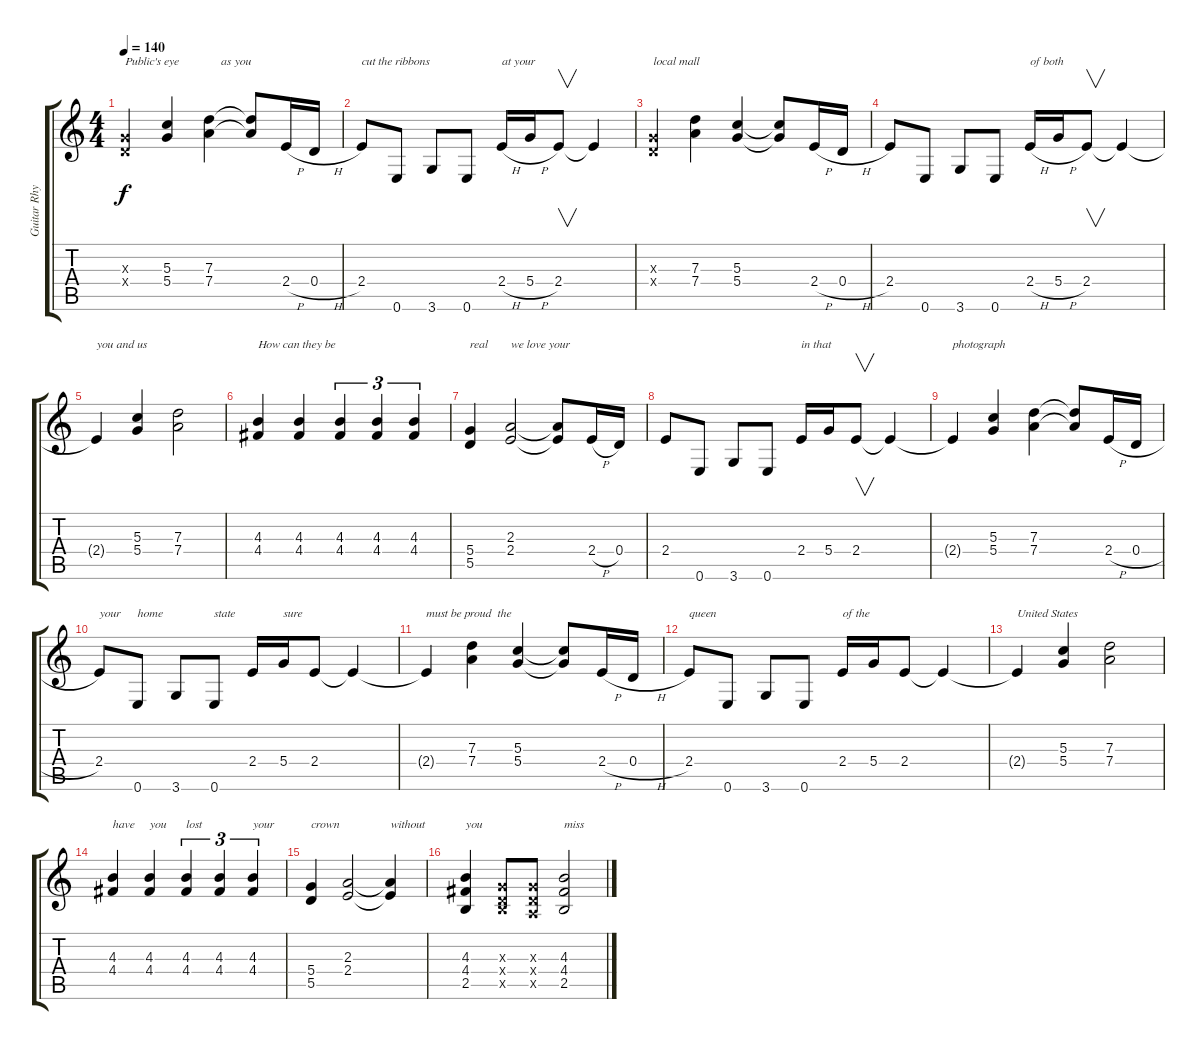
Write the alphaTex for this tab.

\track ("Guitar Rhythm" "Guitar Rhy") {instrument overdrivenguitar}
\staff {score tabs}
\tuning (E4 B3 G3 D3 A2 E2) {hide}
\ts (4 4)
\tempo 140
\clef g2
\ks c
(0.3{x} 0.4{x}).4{txt "Public's eye" dy f} (5.3 5.4).4 (7.3 7.4).4{txt "    as you"} (7.3{t} 7.4{t}).8 2.4{h}.16 0.4{h}.16 |
2.4.8{txt "cut the ribbons"} 0.6.8 3.6.8 0.6.8 2.4{h}.16{txt "at your"} 5.4{h}.16 2.4.8{v} 2.4{t}.4 |
(0.3{x} 0.4{x}).4{txt "local mall"} (7.3 7.4).4 (5.3 5.4).4 (5.3{t} 5.4{t}).8 2.4{h}.16 0.4{h}.16 |
2.4.8 0.6.8 3.6.8 0.6.8 2.4{h}.16{txt "of both"} 5.4{h}.16 2.4.8{v} 2.4{t}.4 |
2.4{t}.4{txt "you and us"} (5.3 5.4).4 (7.3 7.4).2 |
(4.3 4.4).4{txt "How can they be"} (4.3 4.4).4 (4.3 4.4).4{tu (3 2)} (4.3 4.4).4{tu (3 2)} (4.3 4.4).4{tu (3 2)} |
(5.4 5.5).4{txt "real"} (2.3 2.4).2{txt "we love your"} (2.3{t} 2.4{t}).8 2.4{h}.16 0.4.16 |
2.4.8 0.6.8 3.6.8 0.6.8 2.4.16{txt "in that"} 5.4.16 2.4.8{v} 2.4{t}.4 |
2.4{t}.4{txt "photograph"} (5.3 5.4).4 (7.3 7.4).4 (7.3{t} 7.4{t}).8 2.4{h}.16 0.4{h}.16 |
2.4.8{txt "your"} 0.6.8{txt "home"} 3.6.8 0.6.8{txt "state"} 2.4.16 5.4.16{txt "sure"} 2.4.8 2.4{t}.4 |
2.4{t}.4{txt "must be proud  the"} (7.3 7.4).4 (5.3 5.4).4 (5.3{t} 5.4{t}).8 2.4{h}.16 0.4{h}.16 |
2.4.8{txt "queen"} 0.6.8 3.6.8 0.6.8 2.4.16{txt "of the"} 5.4.16 2.4.8 2.4{t}.4 |
2.4{t}.4{txt "United States"} (5.3 5.4).4 (7.3 7.4).2 |
(4.3 4.4).4{txt "have"} (4.3 4.4).4{txt "you"} (4.3 4.4).4{tu (3 2) txt "lost"} (4.3 4.4).4{tu (3 2)} (4.3 4.4).4{tu (3 2) txt "your"} |
(5.4 5.5).4{txt "crown"} (2.3 2.4).2 (2.3{t} 2.4{t}).4{txt "without"} |
(4.3 4.4 2.5).4{txt "you"} (0.3{x} 0.4{x} 2.5{x}).8 (0.3{x} 0.4{x} 0.5{x}).8 (4.3 4.4 2.5).2{txt "miss"}
